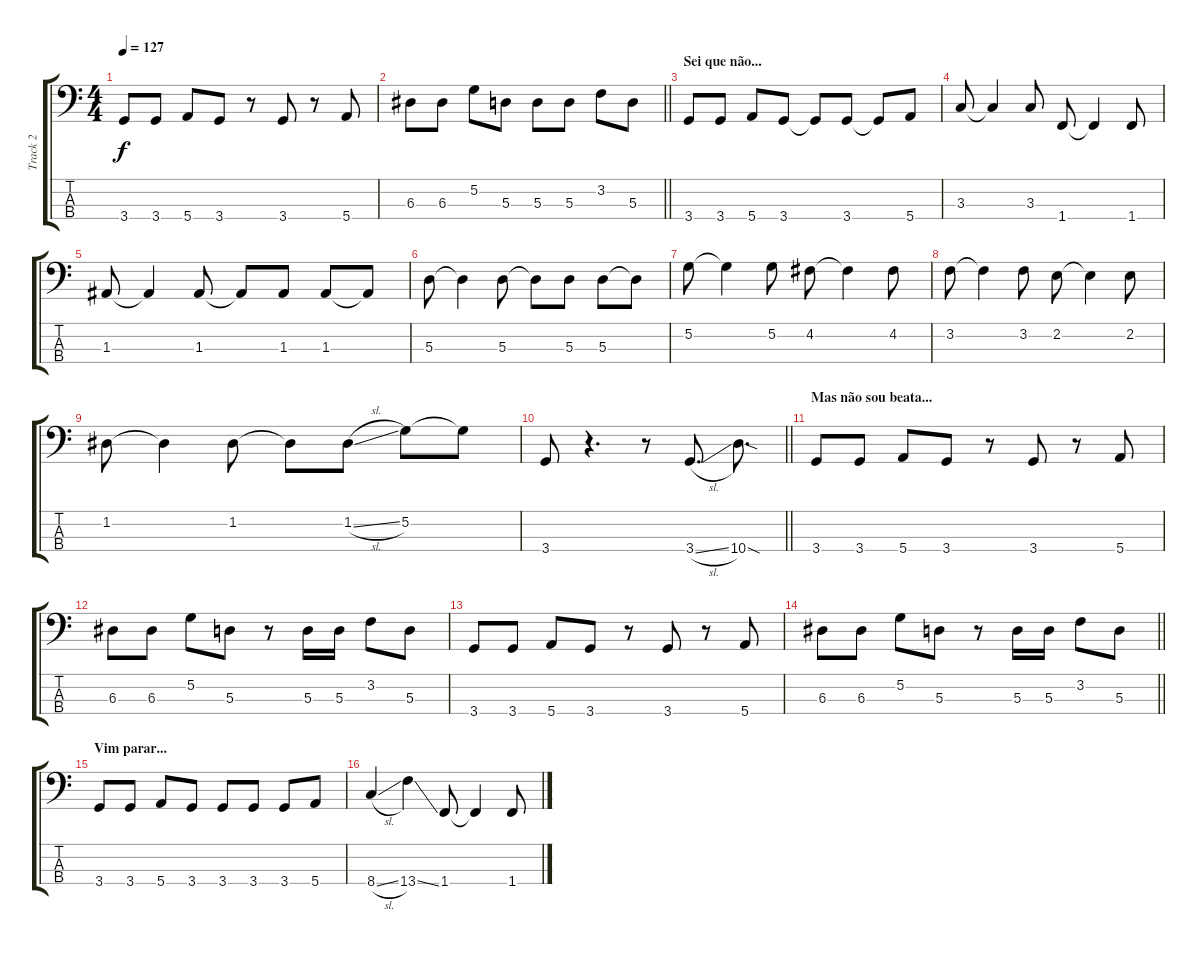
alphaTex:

\track ("Track 2" "Track 2") {instrument electricbassfinger}
\staff {score tabs}
\tuning (G2 D2 A1 E1) {hide}
\ts (4 4)
\tempo 127
\clef f4
\ks c
3.4.8{dy f} 3.4.8 5.4.8 3.4.8 r.8 3.4.8 r.8 5.4.8 |
\barLineRight lightlight
6.3.8 6.3.8 5.2.8 5.3.8 5.3.8 5.3.8 3.2.8 5.3.8 |
\section ("" "Sei que não...")
3.4.8 3.4.8 5.4.8 3.4.8 3.4{t}.8 3.4.8 3.4{t}.8 5.4.8 |
3.3.8 3.3{t}.4 3.3.8 1.4.8 1.4{t}.4 1.4.8 |
1.3.8 1.3{t}.4 1.3.8 1.3{t}.8 1.3.8 1.3.8 1.3{t}.8 |
5.3.8 5.3{t}.4 5.3.8 5.3{t}.8 5.3.8 5.3.8 5.3{t}.8 |
5.2.8 5.2{t}.4 5.2.8 4.2.8 4.2{t}.4 4.2.8 |
3.2.8 3.2{t}.4 3.2.8 2.2.8 2.2{t}.4 2.2.8 |
1.2.8 1.2{t}.4 1.2.8 1.2{t}.8 1.2{sl}.8 5.2.8 5.2{t}.8 |
\barLineRight lightlight
3.4.8 r.4{d} r.8 3.4{sl}.8{d} 10.4{sod}.8{d} |
\section ("" "Mas não sou beata...")
3.4.8 3.4.8 5.4.8 3.4.8 r.8 3.4.8 r.8 5.4.8 |
6.3.8 6.3.8 5.2.8 5.3.8 r.8 5.3.16 5.3.16 3.2.8 5.3.8 |
3.4.8 3.4.8 5.4.8 3.4.8 r.8 3.4.8 r.8 5.4.8 |
\barLineRight lightlight
6.3.8 6.3.8 5.2.8 5.3.8 r.8 5.3.16 5.3.16 3.2.8 5.3.8 |
\section ("" "Vim parar...")
3.4.8 3.4.8 5.4.8 3.4.8 3.4.8 3.4.8 3.4.8 5.4.8 |
8.4{sl}.4 13.4{ss}.4 1.4.8 1.4{t}.4 1.4.8
